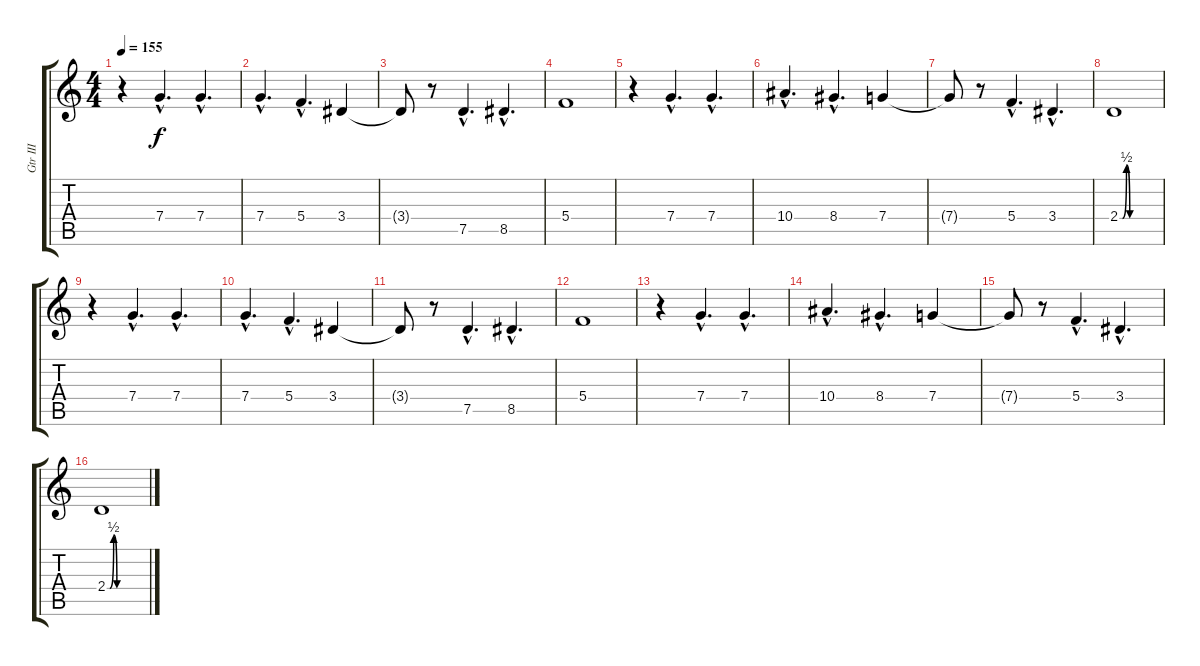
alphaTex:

\track ("Gtr III" "Gtr III") {instrument acousticguitarsteel}
\staff {score tabs}
\tuning (D4 A3 F3 C3 G2 C2) {hide}
\ts (4 4)
\tempo 155
\clef g2
\ks c
r.4{dy f} 7.4{hac}.4{d} 7.4{hac}.4{d} |
7.4{hac}.4{d} 5.4{hac}.4{d} 3.4.4 |
3.4{t}.8 r.8 7.5{hac}.4{d} 8.5{hac}.4{d} |
5.4.1 |
r.4 7.4{hac}.4{d} 7.4{hac}.4{d} |
10.4{hac}.4{d} 8.4{hac}.4{d} 7.4.4 |
7.4{t}.8 r.8 5.4{hac}.4{d} 3.4{hac}.4{d} |
2.4{be (custom 0 0 4 0 10 2 15 0 30 0 45 0 60 0)}.1 |
r.4 7.4{hac}.4{d} 7.4{hac}.4{d} |
7.4{hac}.4{d} 5.4{hac}.4{d} 3.4.4 |
3.4{t}.8 r.8 7.5{hac}.4{d} 8.5{hac}.4{d} |
5.4.1 |
r.4 7.4{hac}.4{d} 7.4{hac}.4{d} |
10.4{hac}.4{d} 8.4{hac}.4{d} 7.4.4 |
7.4{t}.8 r.8 5.4{hac}.4{d} 3.4{hac}.4{d} |
2.4{be (custom 0 0 4 0 10 2 15 0 30 0 45 0 60 0)}.1
